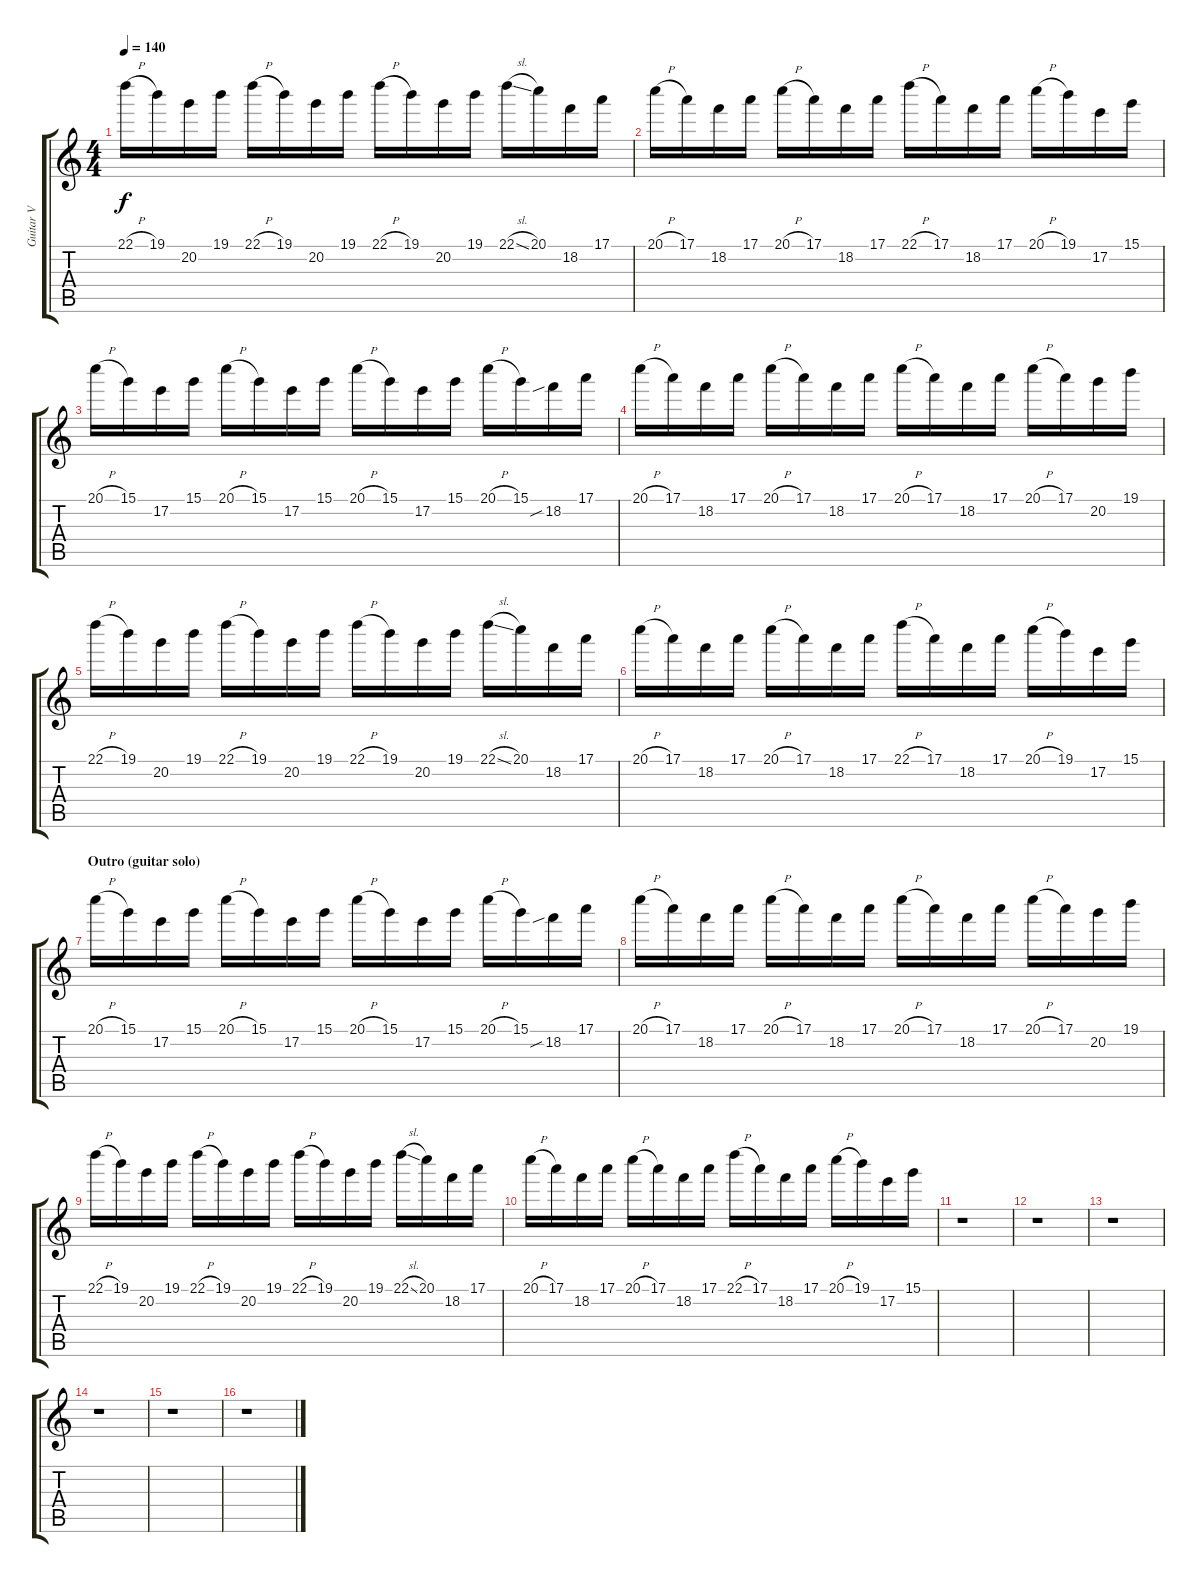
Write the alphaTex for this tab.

\track ("Guitar V " "Guitar V ") {instrument overdrivenguitar}
\staff {score tabs}
\tuning (E4 B3 G3 D3 A2 E2) {hide}
\ts (4 4)
\tempo 140
\clef g2
\ks c
22.1{h}.16{dy f} 19.1.16 20.2.16 19.1.16 22.1{h}.16 19.1.16 20.2.16 19.1.16 22.1{h}.16 19.1.16 20.2.16 19.1.16 22.1{sl}.16 20.1.16 18.2.16 17.1.16 |
20.1{h}.16 17.1.16 18.2.16 17.1.16 20.1{h}.16 17.1.16 18.2.16 17.1.16 22.1{h}.16 17.1.16 18.2.16 17.1.16 20.1{h}.16 19.1.16 17.2.16 15.1.16 |
20.1{h}.16 15.1.16 17.2.16 15.1.16 20.1{h}.16 15.1.16 17.2.16 15.1.16 20.1{h}.16 15.1.16 17.2.16 15.1.16 20.1{h}.16 15.1.16 18.2{sib}.16 17.1.16 |
20.1{h}.16 17.1.16 18.2.16 17.1.16 20.1{h}.16 17.1.16 18.2.16 17.1.16 20.1{h}.16 17.1.16 18.2.16 17.1.16 20.1{h}.16 17.1.16 20.2.16 19.1.16 |
22.1{h}.16 19.1.16 20.2.16 19.1.16 22.1{h}.16 19.1.16 20.2.16 19.1.16 22.1{h}.16 19.1.16 20.2.16 19.1.16 22.1{sl}.16 20.1.16 18.2.16 17.1.16 |
20.1{h}.16 17.1.16 18.2.16 17.1.16 20.1{h}.16 17.1.16 18.2.16 17.1.16 22.1{h}.16 17.1.16 18.2.16 17.1.16 20.1{h}.16 19.1.16 17.2.16 15.1.16 |
\section ("" "Outro (guitar solo)")
20.1{h}.16 15.1.16 17.2.16 15.1.16 20.1{h}.16 15.1.16 17.2.16 15.1.16 20.1{h}.16 15.1.16 17.2.16 15.1.16 20.1{h}.16 15.1.16 18.2{sib}.16 17.1.16 |
20.1{h}.16 17.1.16 18.2.16 17.1.16 20.1{h}.16 17.1.16 18.2.16 17.1.16 20.1{h}.16 17.1.16 18.2.16 17.1.16 20.1{h}.16 17.1.16 20.2.16 19.1.16 |
22.1{h}.16 19.1.16 20.2.16 19.1.16 22.1{h}.16 19.1.16 20.2.16 19.1.16 22.1{h}.16 19.1.16 20.2.16 19.1.16 22.1{sl}.16 20.1.16 18.2.16 17.1.16 |
20.1{h}.16 17.1.16 18.2.16 17.1.16 20.1{h}.16 17.1.16 18.2.16 17.1.16 22.1{h}.16 17.1.16 18.2.16 17.1.16 20.1{h}.16 19.1.16 17.2.16 15.1.16 |
r.1 |
r.1 |
r.1 |
r.1 |
r.1 |
r.1
